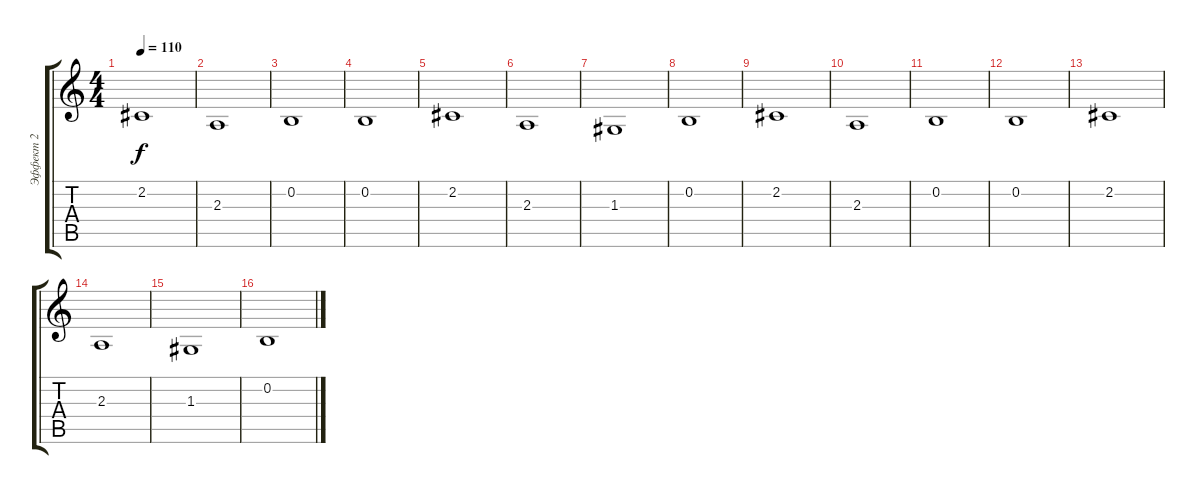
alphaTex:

\track ("Эффект 2" "Эффект 2") {instrument pad2warm}
\staff {score tabs}
\tuning (E4 B3 G3 D3 A2 E2) {hide}
\ts (4 4)
\tempo 110
\clef g2
\ks c
2.2.1{dy f} |
2.3.1 |
0.2.1 |
0.2.1 |
2.2.1 |
2.3.1 |
1.3.1 |
0.2.1 |
2.2.1 |
2.3.1 |
0.2.1 |
0.2.1 |
2.2.1 |
2.3.1 |
1.3.1 |
0.2.1
